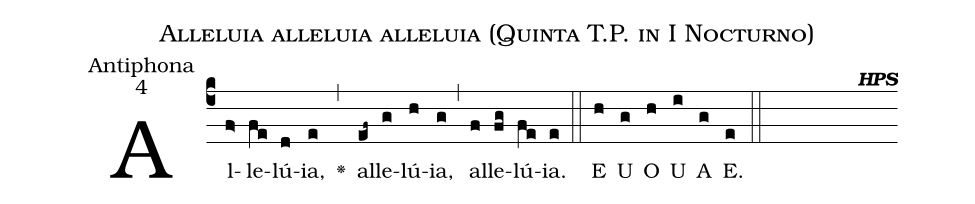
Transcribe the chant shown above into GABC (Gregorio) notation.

name:Alleluia alleluia alleluia (Quinta T.P. in I Nocturno);
office-part:Antiphona;
mode:4;
commentary:{\bfseries HPS};
%%
(c4)Al(f>)le(fe)lú(d)ia,(e) <v>\greheightstar</v>(,) al(ef~)le(g)lú(h)ia,(g) (,) al(f)le(fg)lú(fe)ia.(e) (::)
E(h) U(g) O(h) U(i) A(g) E.(e) (::)
